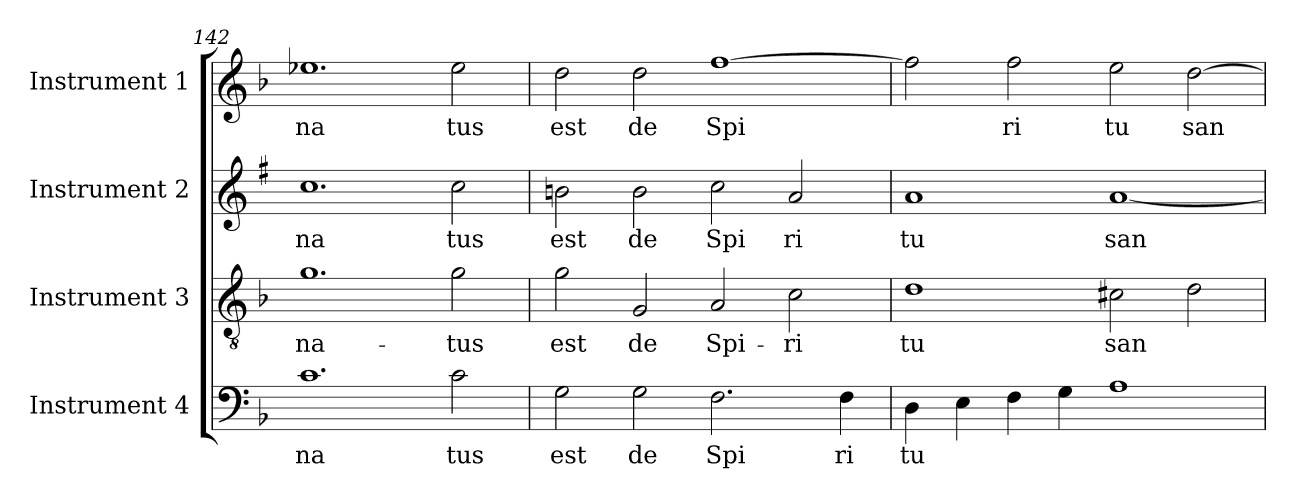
**kern	**text	**kern	**text	**kern	**text	**kern	**text
*part4	*part4	*part3	*part3	*part2	*part2	*part1	*part1
*staff4	*staff4	*staff3	*staff3	*staff2	*staff2	*staff1	*staff1
*I"Instrument 4	*	*I"Instrument 3	*	*I"Instrument 2	*	*I"Instrument 1	*
*clefF4	*	*clefGv2	*	*clefG2	*	*clefG2	*
*k[b-]	*	*k[b-]	*	*k[f#]	*	*k[b-]	*
*F:	*	*F:	*	*G:	*	*F:	*
=142	=142	=142	=142	=142	=142	=142	=142
!	!LO:LY:b:cj	!	!LO:LY:b:cj	!	!LO:LY:b:cj	!	!LO:LY:b:cj
1.c	na	1.g	-na-	1.cc	na	1.ee-X	na
!	!LO:LY:b:cj	!	!LO:LY:b:cj	!	!LO:LY:b:cj	!	!LO:LY:b:cj
2c\	tus	2g\	-tus	2cc\	tus	2ee-\	tus
=143	=143	=143	=143	=143	=143	=143	=143
!	!LO:LY:b:cj	!	!LO:LY:b:cj	!	!LO:LY:b:cj	!	!LO:LY:b:cj
2G\	est	2g\	est	2bn\	est	2dd\	est
!	!LO:LY:b:cj	!	!LO:LY:b:cj	!	!LO:LY:b:cj	!	!LO:LY:b:cj
2G\	de	2G/	de	2b\	de	2dd\	de
!	!LO:LY:b:cj	!	!LO:LY:b:cj	!	!LO:LY:b:cj	!	!LO:LY:b:cj
2.F\	Spi	2A/	Spi-	2cc\	Spi	[>1ff	Spi
!	!	!	!LO:LY:b:cj	!	!LO:LY:b:cj	!	!
.	.	2c\	-ri	2a/	ri	.	.
!	!LO:LY:b:cj	!	!	!	!	!	!
4F\	ri	.	.	.	.	.	.
=144	=144	=144	=144	=144	=144	=144	=144
!	!LO:LY:b:cj	!	!LO:LY:b:cj	!	!LO:LY:b:cj	!	!LO:LY:b:cj
4D\	tu	1d	tu	1a	tu	2ff\]	.
!	!LO:LY:b:cj	!	!	!	!	!	!
4E\	.	.	.	.	.	.	.
!	!LO:LY:b:cj	!	!	!	!	!	!LO:LY:b:cj
4F\	.	.	.	.	.	2ff\	ri
!	!LO:LY:b:cj	!	!	!	!	!	!
4G\	.	.	.	.	.	.	.
!	!LO:LY:b:cj	!	!LO:LY:b:cj	!	!LO:LY:b:cj	!	!LO:LY:b:cj
1A	.	2c#X\	san-	[<1a	san	2ee\	tu
!	!	!	!LO:LY:b:cj	!	!	!	!LO:LY:b:cj
.	.	2d\	--	.	.	[>2dd\	san
=	=	=	=	=	=	=	=
*-	*-	*-	*-	*-	*-	*-	*-
